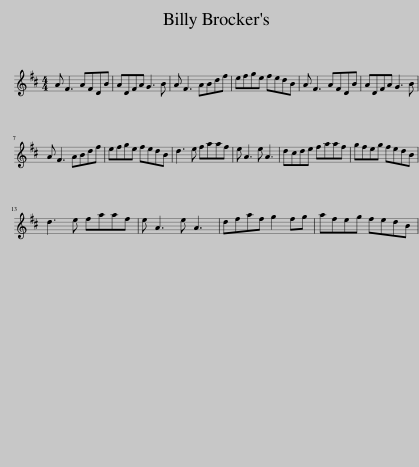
X:1
L:1/8
M:4/4
I:linebreak $
K:D
V:1 treble
V:1
 A F3 AFDB | ADFA G3 B | A F3 ABdf | efge fedB | A F3 AFDB | %5
 ADFA G3 B |$ A F3 ABdf | efge fedB | d3 e faaf | e A3 e A3 | %10
 dcde faaf | gfeg fedB |$ d3 e faaf | e A3 e A3 | dfaf g2 fg | %15
 afeg fedB | %16
